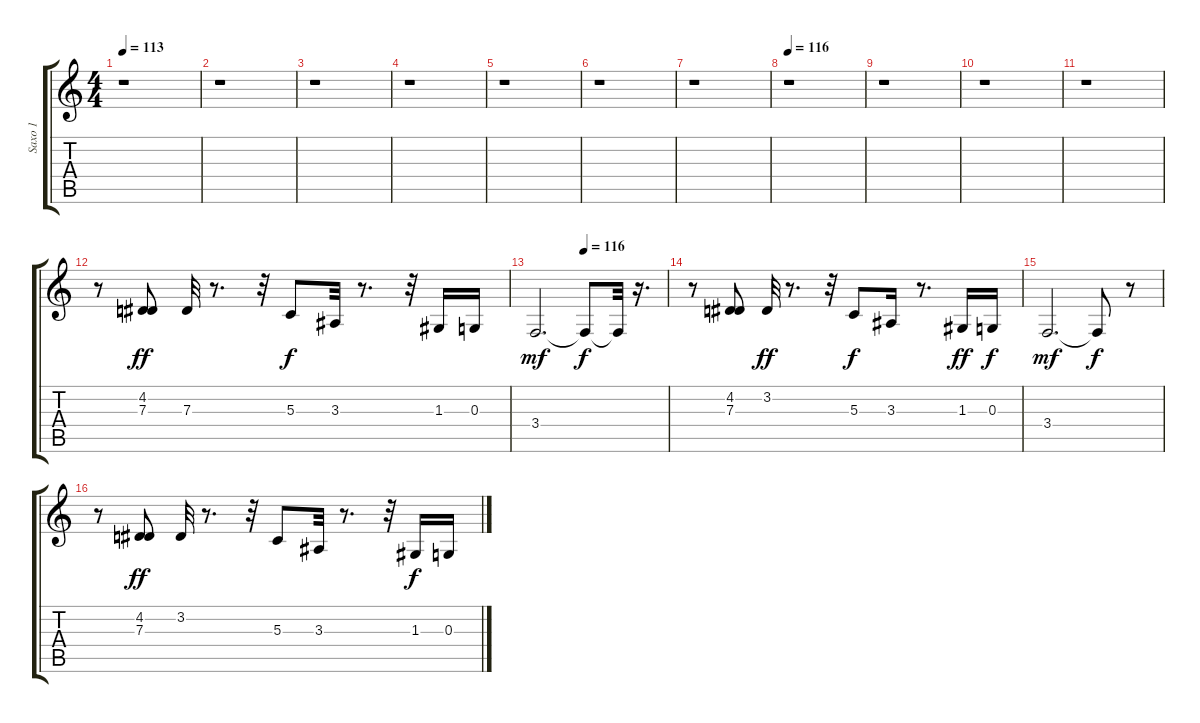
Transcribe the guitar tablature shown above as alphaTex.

\track ("Saxo 1" "Saxo 1") {instrument baritonesax}
\staff {score tabs}
\tuning (E4 B3 G3 D3 A2 E2) {hide}
\ts (4 4)
\tempo 113
\clef g2
\ks c
r.1{dy f} |
r.1 |
r.1 |
r.1 |
r.1 |
r.1 |
r.1 |
\tempo 116
r.1 |
r.1 |
r.1 |
r.1 |
r.8 (4.2 7.3).8{dy ff volume 12} 7.3.32 r.8{d} r.32 5.3.8{dy f} 3.3.32 r.8{d} r.32 1.3.16 0.3.16 |
\tempo (116 0.375)
3.4.2{d dy mf} 3.4{t}.8{dy f} 3.4{t}.32 r.16{d} |
r.8 (4.2 7.3).8 3.2.32{dy ff} r.8{d} r.32 5.3.8{dy f} 3.3.16 r.8{d} 1.3.16{dy ff} 0.3.16{dy f} |
3.4.2{d dy mf} 3.4{t}.8{dy f} r.8 |
r.8 (4.2 7.3).8{dy ff} 3.2.32 r.8{d} r.32 5.3.8 3.3.32 r.8{d} r.32 1.3.16{dy f} 0.3.16
